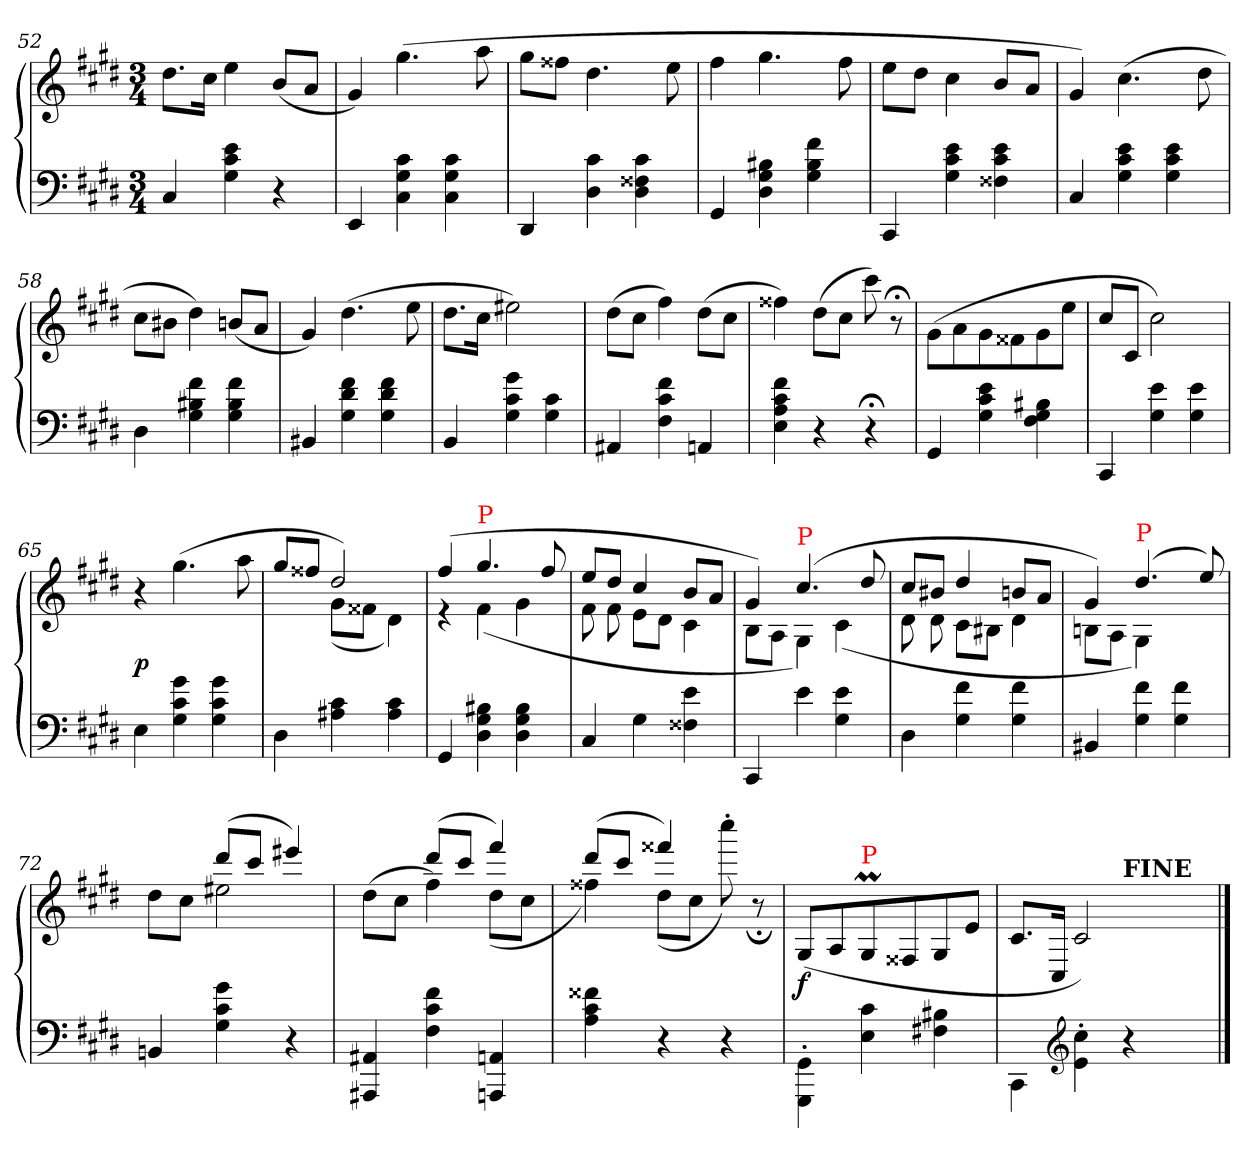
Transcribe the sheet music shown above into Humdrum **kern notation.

**kern	**kern	**dynam
*part1	*part1	*part1
*staff2	*staff1	*staff1/2
*clefF4	*clefG2	*
*k[f#c#g#d#]	*k[f#c#g#d#]	*
*M3/4	*M3/4	*
=52	=52	=52
4C#	8.dd#L	.
.	16cc#Jk	.
4e 4c# 4G#	4ee	.
4r	(8bL	.
.	8aJ	.
=53	=53	=53
4EE	4g#)	.
4c# 4G# 4C#	(>4.gg#	.
4c# 4G# 4C#	.	.
.	8aa	.
=54	=54	=54
4DD#	8gg#L	.
.	8ff##XJ	.
4c# 4D#	4.dd#	.
4c# 4F##X 4D#	.	.
.	8ee	.
=55	=55	=55
4GG#	4ff#	.
4B#X 4G# 4D#	4.gg#	.
4f# 4B# 4G#	.	.
.	8ff#	.
=56	=56	=56
4CC#	8eeL	.
.	8dd#J	.
4e 4c# 4G#	4cc#	.
4e 4c# 4F##X	8bL	.
.	8aJ	.
=57	=57	=57
4C#	4g#)	.
4e 4c# 4G#	(4.cc#	.
4e 4c# 4G#	.	.
.	8dd#	.
=58	=58	=58
4D#	8cc#L	.
.	8b#XJ	.
4f# 4B#X 4G#	4dd#)	.
4f# 4B# 4G#	(8bnL	.
.	8aJ	.
=59	=59	=59
4BB#X	4g#)	.
4f# 4d# 4G#	(4.dd#	.
4f# 4d# 4G#	.	.
.	8ee	.
=60	=60	=60
4BB	8.dd#L	.
.	16cc#Jk	.
4g# 4c# 4G#	2ee#X)	.
4c# 4G#	.	.
=61	=61	=61
4AA#X	(8dd#L	.
.	8cc#J	.
4f# 4c# 4F#	4ff#)	.
4AAn	(8dd#L	.
.	8cc#J	.
=62	=62	=62
4f# 4c# 4A 4E	4ff##X)	.
4r	(8dd#L	.
.	8cc#J	.
4r;<	8ccc#)	.
.	8r;<	.
=63	=63	=63
4GG#	(8g#L	.
.	8a	.
4e 4c# 4G#	8g#	.
.	8f##X	.
4B#X 4G# 4F#	8g#	.
.	8eeJ	.
=64	=64	=64
4CC#	8cc#L	.
.	8c#J	.
4e 4G#	2cc#)	.
4e 4G#	.	.
=65	=65	=65
4E	4r	p
4g# 4c# 4G#	(>4.gg#	.
4g# 4c# 4G#	.	.
.	8aa	.
=66	=66	=66
*	*^	*
4D#	8gg#/L	4ryy	.
.	8ff##XJ	.	.
4c# 4A#X	2dd#)	(<8g#L	.
.	.	8f##XJ	.
4c# 4A#	.	4d#)	.
=67	=67	=67	=67
4GG#	(4ff#	4re	.
!	!LO:TX:a:color=red:t=P	!	!
4B#X 4G# 4D#	4.gg#	(<4f#	.
4B# 4G# 4D#	.	4g#	.
.	8ff#	.	.
=68	=68	=68	=68
4C#	8eeL	8f#!	.
.	8dd#J	8f#	.
4G#	4cc#	8eL	.
.	.	8d#J	.
4e 4F##X	8bL	4c#	.
.	8aJ	.	.
=69	=69	=69	=69
4CC#	4g#)	8BL	.
.	.	8AJ	.
!	!LO:TX:a:color=red:t=P	!	!
4e	(4.cc#	4G#)	.
4e 4G#	.	(<4c#	.
.	8dd#	.	.
=70	=70	=70	=70
4D#	8cc#L	8d#!	.
.	8b#XJ	8d#	.
4f# 4G#	4dd#	8c#L	.
.	.	8B#XJ	.
4f# 4G#	8bnL	4d#	.
.	8aJ	.	.
=71	=71	=71	=71
4BB#X	4g#)	8BnL	.
.	.	8AJ	.
!	!LO:TX:a:color=red:t=P	!	!
4f# 4G#	(4.dd#	4G#)	.
4f# 4G#	.	4ryy	.
.	8ee/)	.	.
=72	=72	=72	=72
4BBn	4ryy	8dd#L	.
.	.	8cc#J	.
4g# 4c# 4G#	(8ddd#L	2ee#X	.
.	8ccc#J	.	.
4r	4eee#X)	.	.
=73	=73	=73	=73
4AA#X 4AAA#X	4ryy	(8dd#L	.
.	.	8cc#J	.
4f# 4c# 4F#	(8ddd#L	4ff#)	.
.	8ccc#J	.	.
4AAn 4AAAn	4fff#)	(>8dd#L	.
.	.	8cc#J	.
=74	=74	=74	=74
4f##X 4c# 4A	(8ddd#L	4ff##X)	.
.	8ccc#J	.	.
4r	4fff##X)	(>8dd#L	.
.	.	8cc#J	.
4r	4ryy	8cccc#')	.
.	.	8r;<	.
*	*v	*v	*
=75	=75	=75
4GG#'>\ 4GGG#'>\	(>8G#/L	f
.	8A/	.
!	!LO:TX:a:color=red:t=P	!
4c#\ 4E\	8G#m/	.
.	8F##X	.
4B#X\ 4F#X\	8G#/	.
.	8e/J	.
=76	=76	=76
*	*^	*
4CC#\	8.c#/L	2ryy	.
.	16C#/Jk	.	.
*clefG2	*	*	*
4cc#'\ 4e'\	2c#)	.	.
!	!	!LO:TX:a:B:t=FINE	!
4r	.	2ryy	.
4ryy	4ryy	.	.
*	*v	*v	*
==	==	==
*-	*-	*-
